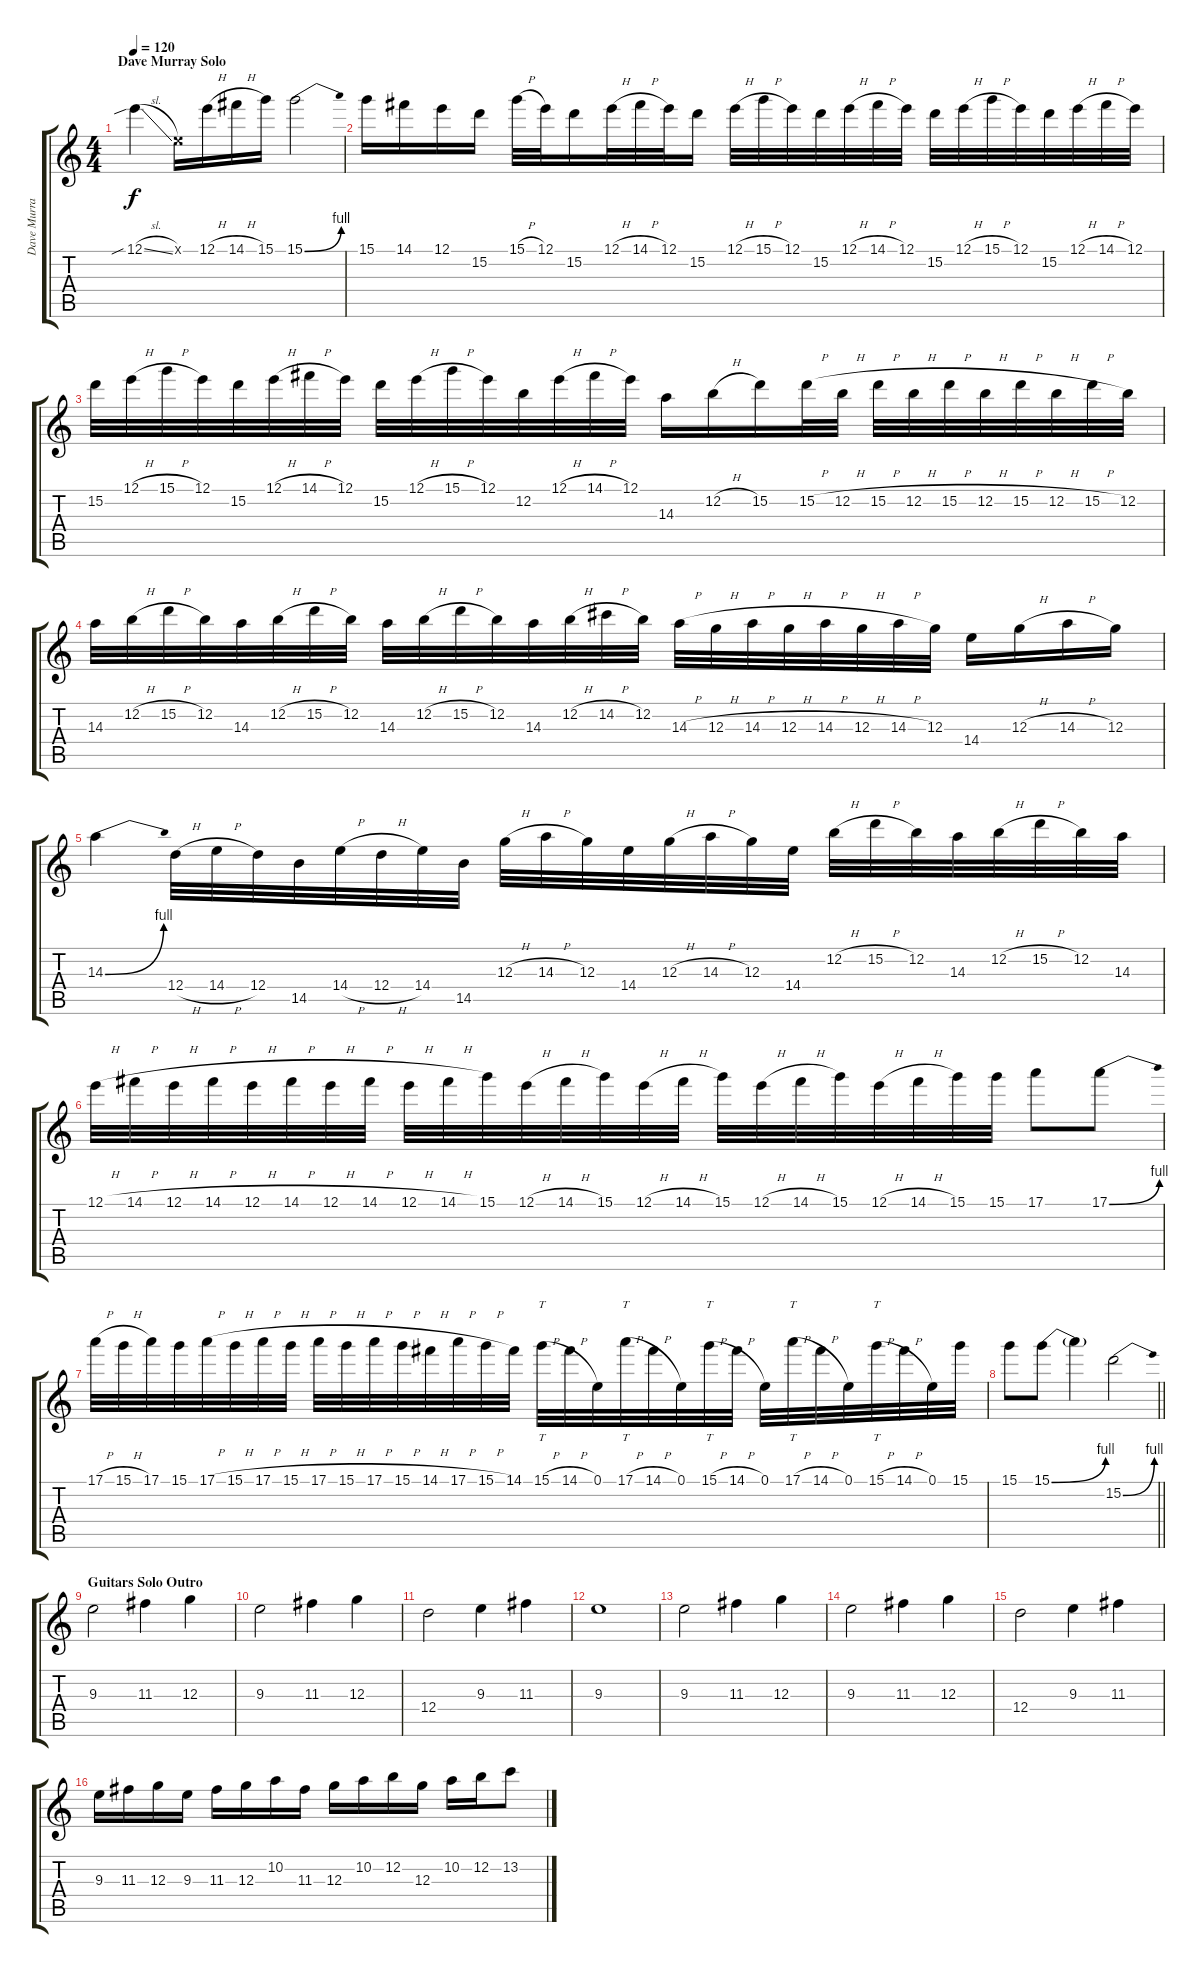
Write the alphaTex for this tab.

\track ("Dave Murray" "Dave Murra") {instrument distortionguitar}
\staff {score tabs}
\tuning (E4 B3 G3 D3 A2 E2) {hide}
\ts (4 4)
\section ("" "Dave Murray Solo")
\tempo 120
\clef g2
\ks c
12.1{sib sl}.4{dy f} 0.1{x}.16 12.1{h}.16 14.1{h}.16 15.1.16 15.1{be (bend 0 0 60 4)}.2 |
15.1.16 14.1.16 12.1.16 15.2.16 15.1{h}.32 12.1.32 15.2.16 12.1{h}.32 14.1{h}.32 12.1.32 15.2.16 12.1{h}.32 15.1{h}.32 12.1.32 15.2.32 12.1{h}.32 14.1{h}.32 12.1.32 15.2.32 12.1{h}.32 15.1{h}.32 12.1.32 15.2.32 12.1{h}.32 14.1{h}.32 12.1.32 |
15.2.32 12.1{h}.32 15.1{h}.32 12.1.32 15.2.32 12.1{h}.32 14.1{h}.32 12.1.32 15.2.32 12.1{h}.32 15.1{h}.32 12.1.32 12.2.32 12.1{h}.32 14.1{h}.32 12.1.32 14.3.16 12.2{h}.16 15.2.16 15.2{h}.32 12.2{h}.32 15.2{h}.32 12.2{h}.32 15.2{h}.32 12.2{h}.32 15.2{h}.32 12.2{h}.32 15.2{h}.32 12.2.32 |
14.3.32 12.2{h}.32 15.2{h}.32 12.2.32 14.3.32 12.2{h}.32 15.2{h}.32 12.2.32 14.3.32 12.2{h}.32 15.2{h}.32 12.2.32 14.3.32 12.2{h}.32 14.2{h}.32 12.2.32 14.3{h}.32 12.3{h}.32 14.3{h}.32 12.3{h}.32 14.3{h}.32 12.3{h}.32 14.3{h}.32 12.3.32 14.4.16 12.3{h}.16 14.3{h}.16 12.3.16 |
14.3{be (bend 0 0 60 4)}.4 12.4{h}.32 14.4{h}.32 12.4.32 14.5.32 14.4{h}.32 12.4{h}.32 14.4.32 14.5.32 12.3{h}.32 14.3{h}.32 12.3.32 14.4.32 12.3{h}.32 14.3{h}.32 12.3.32 14.4.32 12.2{h}.32 15.2{h}.32 12.2.32 14.3.32 12.2{h}.32 15.2{h}.32 12.2.32 14.3.32 |
12.1{h}.32 14.1{h}.32 12.1{h}.32 14.1{h}.32 12.1{h}.32 14.1{h}.32 12.1{h}.32 14.1{h}.32 12.1{h}.32 14.1{h}.32 15.1.32 12.1{h}.32 14.1{h}.32 15.1.32 12.1{h}.32 14.1{h}.32 15.1.32 12.1{h}.32 14.1{h}.32 15.1.32 12.1{h}.32 14.1{h}.32 15.1.32 15.1.32 17.1.8 17.1{be (bend 0 0 60 4)}.8 |
17.1{h}.32 15.1{h}.32 17.1.32 15.1.32 17.1{h}.32 15.1{h}.32 17.1{h}.32 15.1{h}.32 17.1{h}.32 15.1{h}.32 17.1{h}.32 15.1{h}.32 14.1{h}.32 17.1{h}.32 15.1{h}.32 14.1.32 15.1{h}.32{tt} 14.1{h}.32 0.1.32 17.1{h}.32{tt} 14.1{h}.32 0.1.32 15.1{h}.32{tt} 14.1{h}.32 0.1.32 17.1{h}.32{tt} 14.1{h}.32 0.1.32 15.1{h}.32{tt} 14.1{h}.32 0.1.32 15.1.32 |
\barLineRight lightlight
15.1.8 15.1{be (bend 0 0 60 4)}.8 15.1{t}.4 15.2{be (bend 0 0 60 4)}.2 |
\section ("" "Guitars Solo Outro")
9.3.2{instrument distortionguitar} 11.3.4 12.3.4 |
9.3.2 11.3.4 12.3.4 |
12.4.2 9.3.4 11.3.4 |
9.3.1 |
9.3.2 11.3.4 12.3.4 |
9.3.2 11.3.4 12.3.4 |
12.4.2 9.3.4 11.3.4 |
9.3.16 11.3.16 12.3.16 9.3.16 11.3.16 12.3.16 10.2.16 11.3.16 12.3.16 10.2.16 12.2.16 12.3.16 10.2.16 12.2.16 13.2.8
